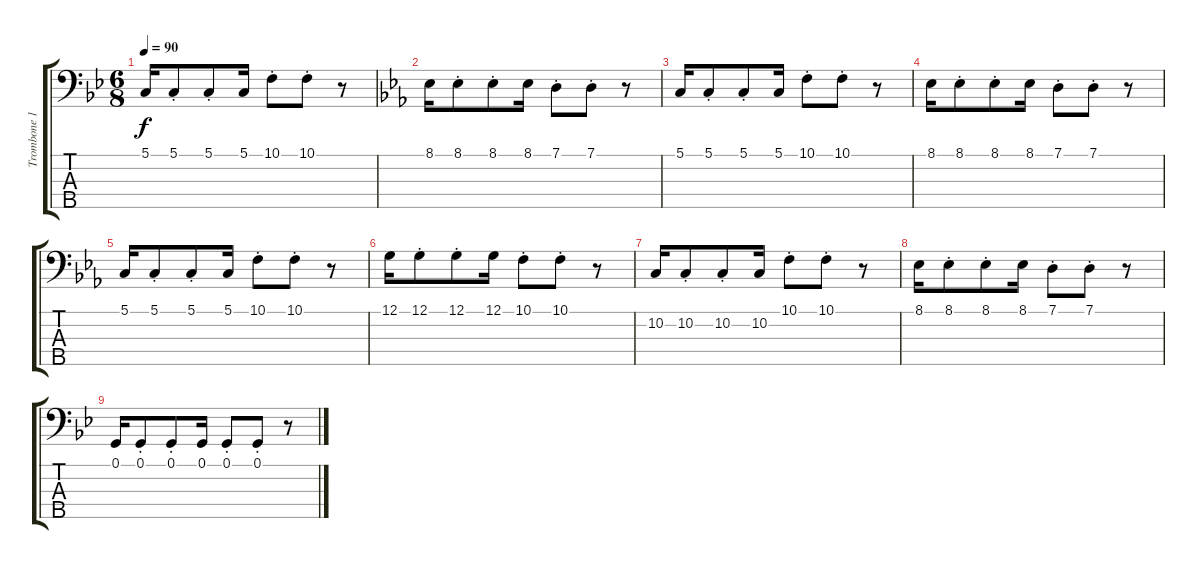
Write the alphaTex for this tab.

\track ("Trombone 1" "Trombone 1") {instrument trombone}
\staff {score tabs}
\tuning (G2 D2 A1 E1 B0) {hide}
\ts (6 8)
\tempo 90
\clef f4
\ks gminor
5.1.16{dy f} 5.1{st}.8 5.1{st}.8 5.1.16 10.1{st}.8 10.1{st}.8 r.8 |
\ks cminor
8.1.16 8.1{st}.8 8.1{st}.8 8.1.16 7.1{st}.8 7.1{st}.8 r.8 |
5.1.16 5.1{st}.8 5.1{st}.8 5.1.16 10.1{st}.8 10.1{st}.8 r.8 |
8.1.16 8.1{st}.8 8.1{st}.8 8.1.16 7.1{st}.8 7.1{st}.8 r.8 |
5.1.16 5.1{st}.8 5.1{st}.8 5.1.16 10.1{st}.8 10.1{st}.8 r.8 |
12.1.16 12.1{st}.8 12.1{st}.8 12.1.16 10.1{st}.8 10.1{st}.8 r.8 |
10.2.16 10.2{st}.8 10.2{st}.8 10.2.16 10.1{st}.8 10.1{st}.8 r.8 |
8.1.16 8.1{st}.8 8.1{st}.8 8.1.16 7.1{st}.8 7.1{st}.8 r.8 |
\ks gminor
0.1.16 0.1{st}.8 0.1{st}.8 0.1.16 0.1{st}.8 0.1{st}.8 r.8
